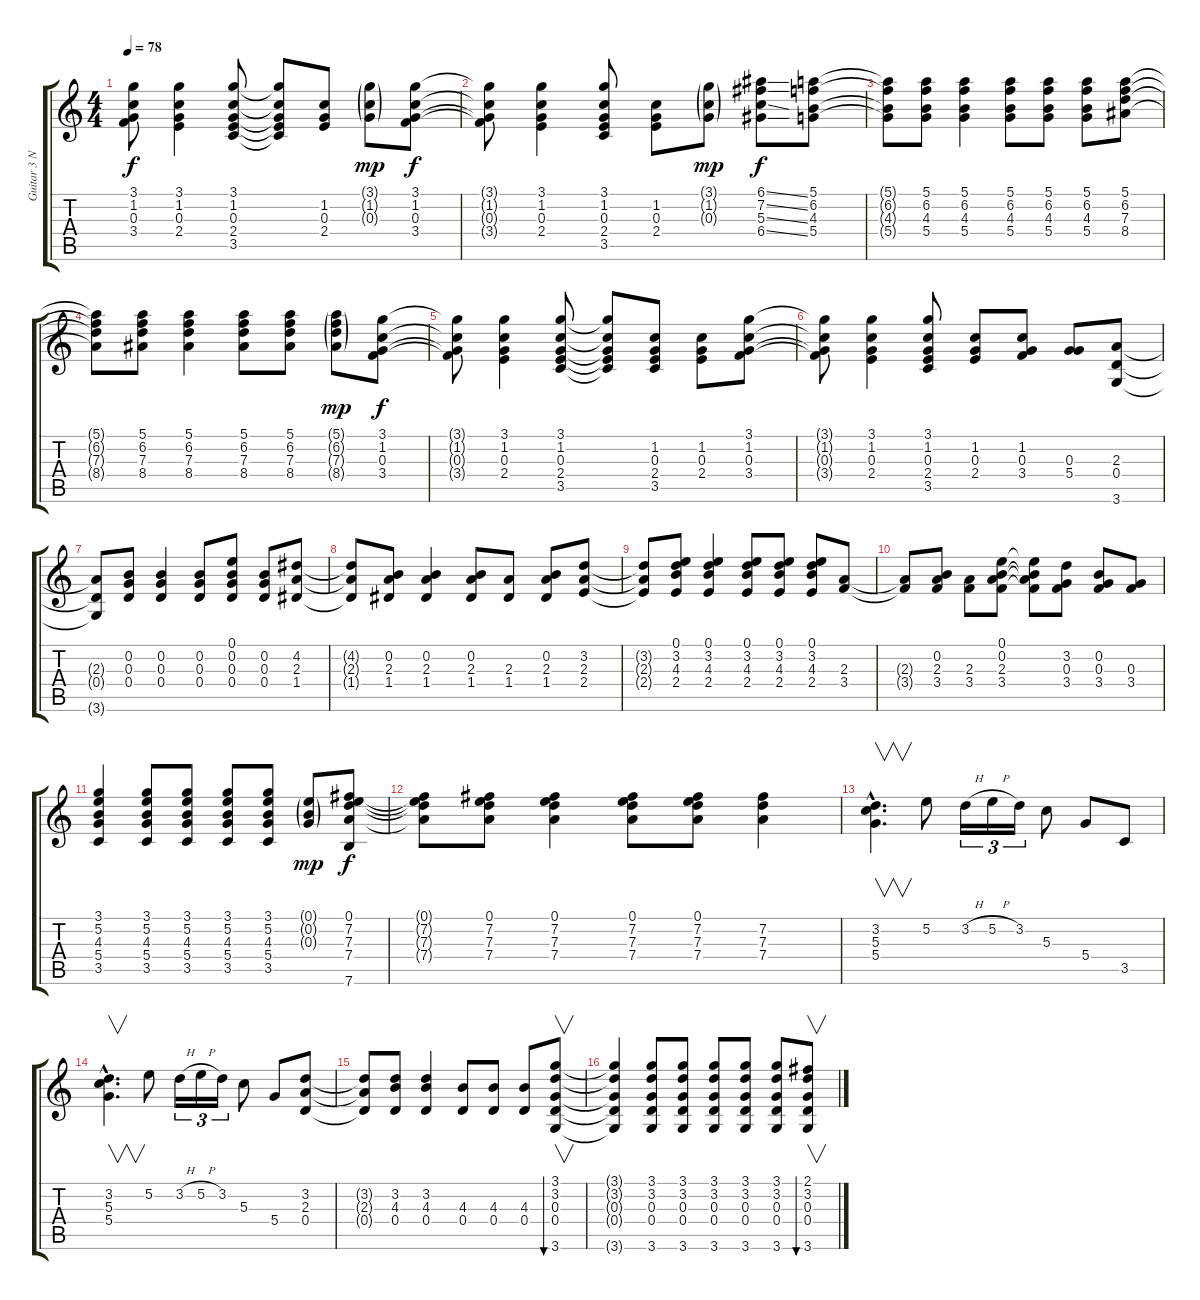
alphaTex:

\track ("Guitar 3 Nylon Acoustic." "Guitar 3 N") {instrument acousticguitarnylon}
\staff {score tabs}
\tuning (E4 B3 G3 D3 A2 E2) {hide}
\ts (4 4)
\tempo 78
\clef g2
\ks c
(3.1{t} 1.2{t} 0.3{t} 3.4{t}).8{dy f} (3.1 1.2 0.3 2.4).4 (3.1 1.2 0.3 2.4 3.5).8 (3.1{t} 1.2{t} 0.3{t} 2.4{t} 3.5{t}).8 (1.2 0.3 2.4).8 (3.1{g} 1.2{g} 0.3{g}).8{dy mp} (3.1 1.2 0.3 3.4).8{dy f} |
(3.1{t} 1.2{t} 0.3{t} 3.4{t}).8 (3.1 1.2 0.3 2.4).4 (3.1 1.2 0.3 2.4 3.5).8 (1.2 0.3 2.4).8 (3.1{g} 1.2{g} 0.3{g}).8{dy mp} (6.1{ss} 7.2{ss} 5.3{ss} 6.4{ss}).8{dy f} (5.1 6.2 4.3 5.4).8 |
(5.1{t} 6.2{t} 4.3{t} 5.4{t}).8 (5.1 6.2 4.3 5.4).8 (5.1 6.2 4.3 5.4).4 (5.1 6.2 4.3 5.4).8 (5.1 6.2 4.3 5.4).8 (5.1 6.2 4.3 5.4).8 (5.1 6.2 7.3 8.4).8 |
(5.1{t} 6.2{t} 7.3{t} 8.4{t}).8 (5.1 6.2 7.3 8.4).8 (5.1 6.2 7.3 8.4).4 (5.1 6.2 7.3 8.4).8 (5.1 6.2 7.3 8.4).8 (5.1{g} 6.2{g} 7.3{g} 8.4{g}).8{dy mp} (3.1 1.2 0.3 3.4).8{dy f} |
(3.1{t} 1.2{t} 0.3{t} 3.4{t}).8 (3.1 1.2 0.3 2.4).4 (3.1 1.2 0.3 2.4 3.5).8 (3.1{t} 1.2{t} 0.3{t} 2.4{t} 3.5{t}).8 (1.2 0.3 2.4 3.5).8 (1.2 0.3 2.4).8 (3.1 1.2 0.3 3.4).8 |
(3.1{t} 1.2{t} 0.3{t} 3.4{t}).8 (3.1 1.2 0.3 2.4).4 (3.1 1.2 0.3 2.4 3.5).8 (1.2 0.3 2.4).8 (1.2 0.3 3.4).8 (0.3 5.4).8 (2.3 0.4 3.6).8 |
(2.3{t} 0.4{t} 3.6{t}).8 (0.2 0.3 0.4).8 (0.2 0.3 0.4).4 (0.2 0.3 0.4).8 (0.1 0.2 0.3 0.4).8 (0.2 0.3 0.4).8 (4.2 2.3 1.4).8 |
(4.2{t} 2.3{t} 1.4{t}).8 (0.2 2.3 1.4).8 (0.2 2.3 1.4).4 (0.2 2.3 1.4).8 (2.3 1.4).8 (0.2 2.3 1.4).8 (3.2 2.3 2.4).8 |
(3.2{t} 2.3{t} 2.4{t}).8 (0.1 3.2 4.3 2.4).8 (0.1 3.2 4.3 2.4).4 (0.1 3.2 4.3 2.4).8 (0.1 3.2 4.3 2.4).8 (0.1 3.2 4.3 2.4).8 (2.3 3.4).8 |
(2.3{t} 3.4{t}).8 (0.2 2.3 3.4).8 (2.3 3.4).8 (0.1 0.2 2.3 3.4).8 (0.1{t} 0.2{t} 2.3{t} 3.4{t}).8 (3.2 0.3 3.4).8 (0.2 0.3 3.4).8 (0.3 3.4).8 |
(3.1 5.2 4.3 5.4 3.5).4 (3.1 5.2 4.3 5.4 3.5).8 (3.1 5.2 4.3 5.4 3.5).8 (3.1 5.2 4.3 5.4 3.5).8 (3.1 5.2 4.3 5.4 3.5).8 (0.1{g} 0.2{g} 0.3{g}).8{dy mp} (0.1 7.2 7.3 7.4 7.6).8{dy f} |
(0.1{t} 7.2{t} 7.3{t} 7.4{t}).8 (0.1 7.2 7.3 7.4).8 (0.1 7.2 7.3 7.4).4 (0.1 7.2 7.3 7.4).8 (0.1 7.2 7.3 7.4).8 (7.2 7.3 7.4).4 |
(3.2{hac} 5.3{hac} 5.4{hac}).4{v d} 5.2.8 3.2{h}.16{tu (3 2)} 5.2{h}.16{tu (3 2)} 3.2.16{tu (3 2)} 5.3.8 5.4.8 3.5.8 |
(3.2{hac} 5.3{hac} 5.4{hac}).4{v d} 5.2.8 3.2{h}.16{tu (3 2)} 5.2{h}.16{tu (3 2)} 3.2.16{tu (3 2)} 5.3.8 5.4.8 (3.2 2.3 0.4).8 |
(3.2{t} 2.3{t} 0.4{t}).8 (3.2 4.3 0.4).8 (3.2 4.3 0.4).4 (4.3 0.4).8 (4.3 0.4).8 (4.3 0.4).8 (3.1 3.2 0.3 0.4 3.6).8{v bu 60} |
(3.1{t} 3.2{t} 0.3{t} 0.4{t} 3.6{t}).4 (3.1 3.2 0.3 0.4 3.6).8 (3.1 3.2 0.3 0.4 3.6).8 (3.1 3.2 0.3 0.4 3.6).8 (3.1 3.2 0.3 0.4 3.6).8 (3.1 3.2 0.3 0.4 3.6).8 (2.1 3.2 0.3 0.4 3.6).8{v bu 60}
